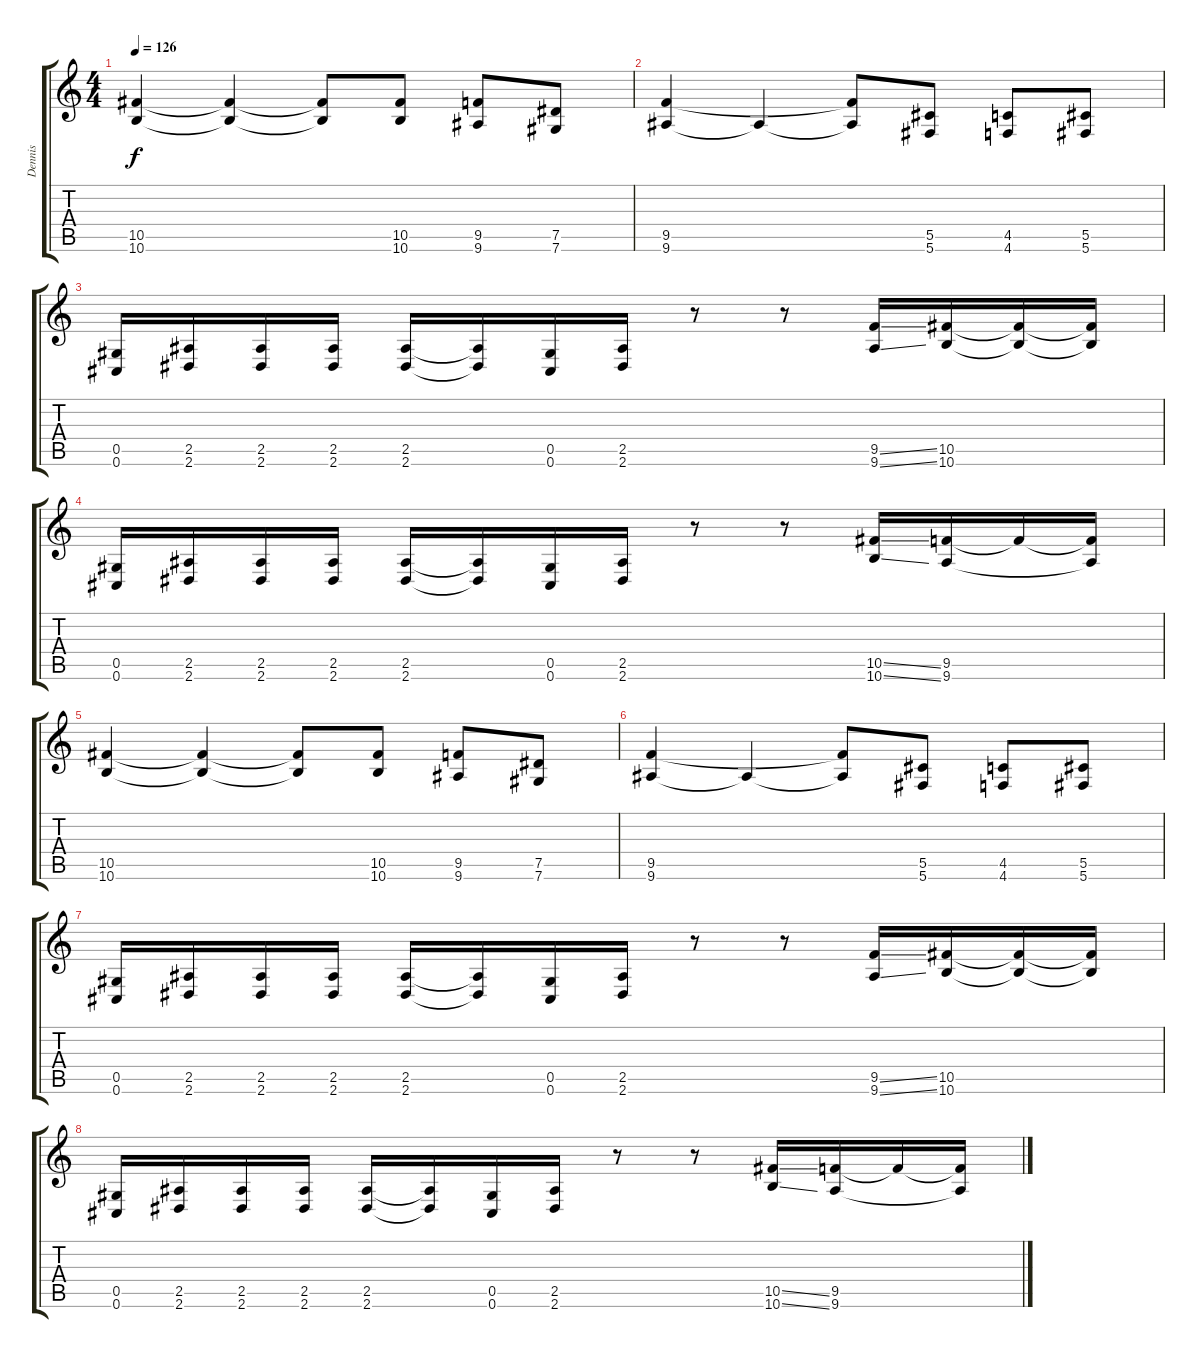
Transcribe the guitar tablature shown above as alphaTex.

\track ("Dennis" "Dennis") {instrument distortionguitar}
\staff {score tabs}
\tuning (Eb4 Bb3 Gb3 Db3 Ab2 Db2) {hide}
\ts (4 4)
\tempo 126
\clef g2
\ks c
(10.5 10.6).4{dy f} (10.5{t} 10.6{t}).4 (10.5{t} 10.6{t}).8 (10.5 10.6).8 (9.5 9.6).8 (7.5 7.6).8 |
(9.5 9.6).4 9.6{t}.4 (9.5{t} 9.6{t}).8 (5.5 5.6).8 (4.5 4.6).8 (5.5 5.6).8 |
(0.5 0.6).16 (2.5 2.6).16 (2.5 2.6).16 (2.5 2.6).16 (2.5 2.6).16 (2.5{t} 2.6{t}).16 (0.5 0.6).16 (2.5 2.6).16 r.8 r.8 (9.5{ss} 9.6{ss}).16 (10.5 10.6).16 (10.5{t} 10.6{t}).16 (10.5{t} 10.6{t}).16 |
(0.5 0.6).16 (2.5 2.6).16 (2.5 2.6).16 (2.5 2.6).16 (2.5 2.6).16 (2.5{t} 2.6{t}).16 (0.5 0.6).16 (2.5 2.6).16 r.8 r.8 (10.5{ss} 10.6{ss}).16 (9.5 9.6).16 9.5{t}.16 (9.5{t} 9.6{t}).16 |
(10.5 10.6).4 (10.5{t} 10.6{t}).4 (10.5{t} 10.6{t}).8 (10.5 10.6).8 (9.5 9.6).8 (7.5 7.6).8 |
(9.5 9.6).4 9.6{t}.4 (9.5{t} 9.6{t}).8 (5.5 5.6).8 (4.5 4.6).8 (5.5 5.6).8 |
(0.5 0.6).16 (2.5 2.6).16 (2.5 2.6).16 (2.5 2.6).16 (2.5 2.6).16 (2.5{t} 2.6{t}).16 (0.5 0.6).16 (2.5 2.6).16 r.8 r.8 (9.5{ss} 9.6{ss}).16 (10.5 10.6).16 (10.5{t} 10.6{t}).16 (10.5{t} 10.6{t}).16 |
(0.5 0.6).16 (2.5 2.6).16 (2.5 2.6).16 (2.5 2.6).16 (2.5 2.6).16 (2.5{t} 2.6{t}).16 (0.5 0.6).16 (2.5 2.6).16 r.8 r.8 (10.5{ss} 10.6{ss}).16 (9.5 9.6).16 9.5{t}.16 (9.5{t} 9.6{t}).16
